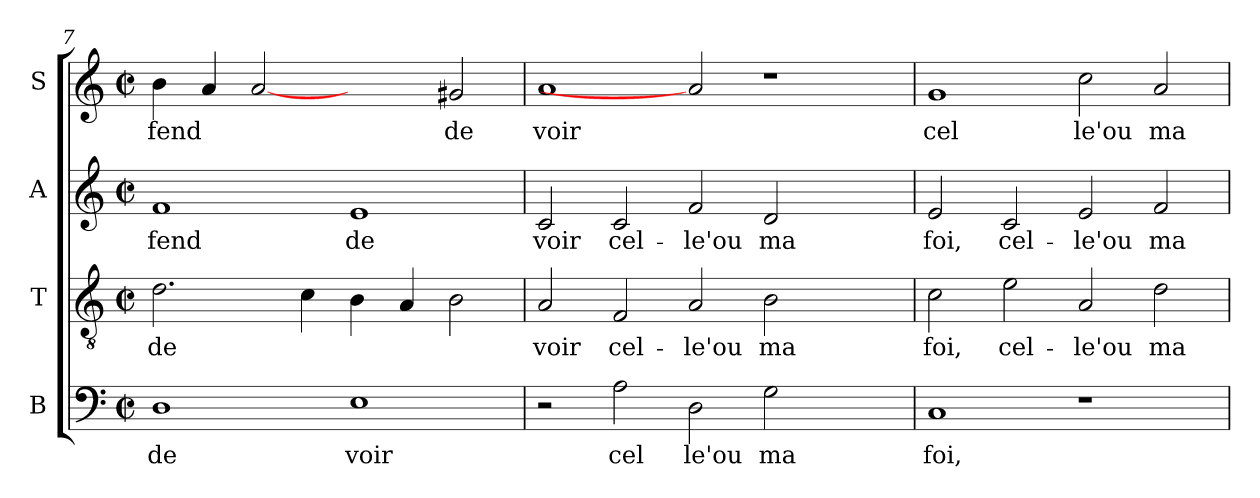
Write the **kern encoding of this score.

**kern	**text	**kern	**text	**kern	**text	**kern	**text
*part4	*part4	*part3	*part3	*part2	*part2	*part1	*part1
*staff4	*staff4	*staff3	*staff3	*staff2	*staff2	*staff1	*staff1
*I"B	*	*I"T	*	*I"A	*	*I"S	*
*clefF4	*	*clefGv2	*	*clefG2	*	*clefG2	*
*k[]	*	*k[]	*	*k[]	*	*k[]	*
*C:	*	*C:	*	*C:	*	*C:	*
*M2/2	*	*M2/2	*	*M2/2	*	*M2/2	*
*met(c|)	*	*met(c|)	*	*met(c|)	*	*met(c|)	*
=7	=7	=7	=7	=7	=7	=7	=7
!	!LO:LY:b:cj	!	!LO:LY:b:cj	!	!LO:LY:b:cj	!	!LO:LY:b:cj
1D	de	2.d\	de	1f	-fend	4b\	fend
!	!	!	!	!	!	!	!LO:LY:b:cj
.	.	.	.	.	.	4a/	.
!	!	!	!	!	!	!	!LO:LY:b:cj
.	.	.	.	.	.	[2a	.
!	!	!	!LO:LY:b:cj	!	!	!	!
.	.	4c\	.	.	.	.	.
!	!LO:LY:b:cj	!	!LO:LY:b:cj	!	!LO:LY:b:cj	!	!
1E	voir	4B\	.	1e	de	2ryy	.
!	!	!	!LO:LY:b:cj	!	!	!	!
.	.	4A/	.	.	.	.	.
!	!	!	!LO:LY:b:cj	!	!	!	!LO:LY:b:cj
.	.	2B\	.	.	.	2g#/	de
=8	=8	=8	=8	=8	=8	=8	=8
!	!	!	!LO:LY:b:cj	!	!LO:LY:b:cj	!	!LO:LY:b:cj
2r	.	2A/	voir	2c/	voir	1a	voir
!	!LO:LY:b:cj	!	!LO:LY:b:cj	!	!LO:LY:b:cj	!	!
2A\	cel	2F/	cel-	2c/	cel-	.	.
!	!LO:LY:b:cj	!	!LO:LY:b:cj	!	!LO:LY:b:cj	!	!
2D\	le'ou	2A/	-le'ou	2f/	-le'ou	2a]	.
!	!LO:LY:b:cj	!	!LO:LY:b:cj	!	!LO:LY:b:cj	!	!
2G\	ma	2B\	ma	2d/	ma	1r	.
2ryy	.	2ryy	.	2ryy	.	.	.
=9	=9	=9	=9	=9	=9	=9	=9
!	!LO:LY:b:cj	!	!LO:LY:b:cj	!	!LO:LY:b:cj	!	!LO:LY:b:cj
1C	foi,	2c\	foi,	2e/	foi,	1g	cel
!	!	!	!LO:LY:b:cj	!	!LO:LY:b:cj	!	!
.	.	2e\	cel-	2c/	cel-	.	.
!	!	!	!LO:LY:b:cj	!	!LO:LY:b:cj	!	!LO:LY:b:cj
1r	.	2A/	-le'ou	2e/	-le'ou	2cc\	le'ou
!	!	!	!LO:LY:b:cj	!	!LO:LY:b:cj	!	!LO:LY:b:cj
.	.	2d\	ma	2f/	ma	2a/	ma
=	=	=	=	=	=	=	=
*-	*-	*-	*-	*-	*-	*-	*-
